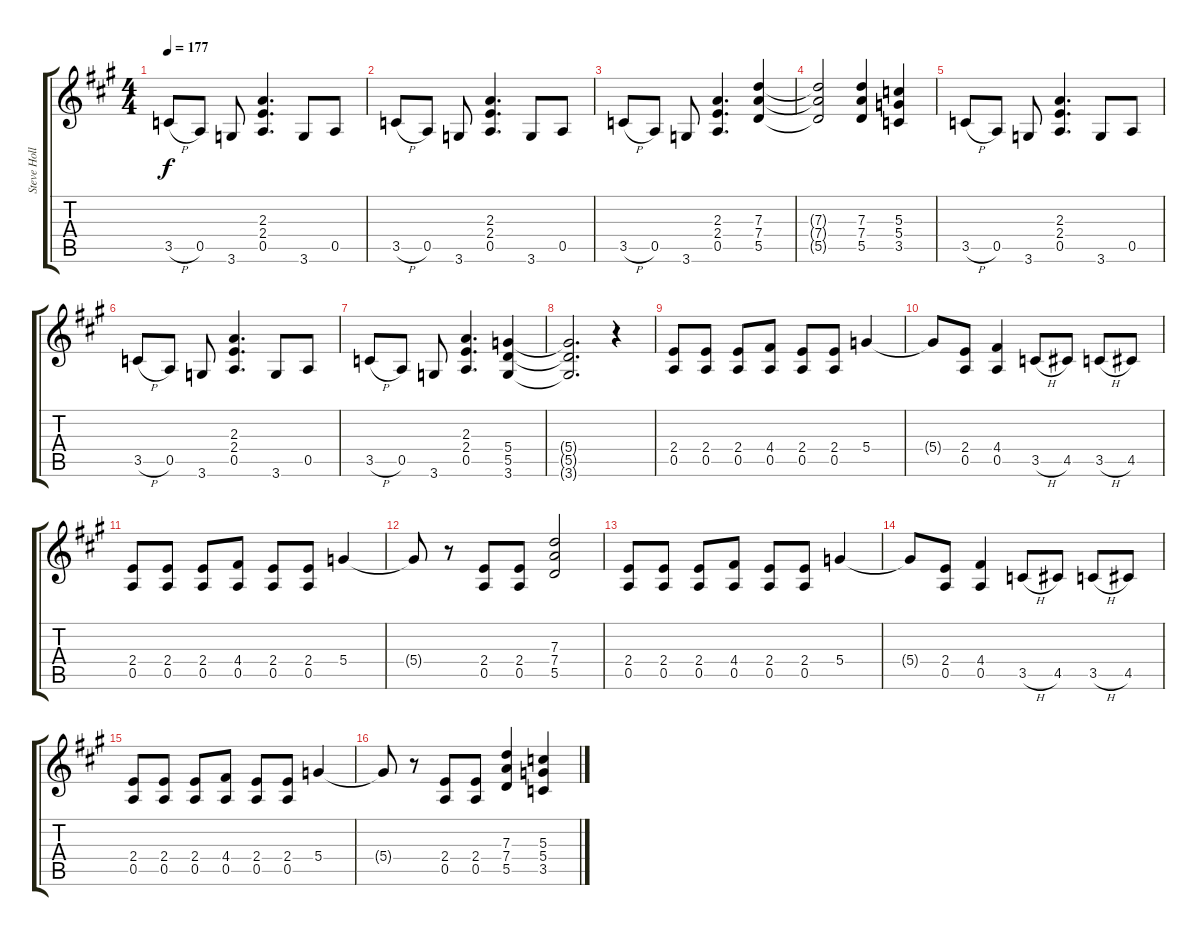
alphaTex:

\track ("Steve Holland Guitar" "Steve Holl") {instrument overdrivenguitar}
\staff {score tabs}
\tuning (E4 B3 G3 D3 A2 E2) {hide}
\ts (4 4)
\tempo 177
\clef g2
\ks a
3.5{h}.8{dy f} 0.5.8 3.6.8 (2.3 2.4 0.5).4{d} 3.6.8 0.5.8 |
3.5{h}.8 0.5.8 3.6.8 (2.3 2.4 0.5).4{d} 3.6.8 0.5.8 |
3.5{h}.8 0.5.8 3.6.8 (2.3 2.4 0.5).4{d} (7.3 7.4 5.5).4 |
(7.3{t} 7.4{t} 5.5{t}).2 (7.3 7.4 5.5).4 (5.3 5.4 3.5).4 |
3.5{h}.8 0.5.8 3.6.8 (2.3 2.4 0.5).4{d} 3.6.8 0.5.8 |
3.5{h}.8 0.5.8 3.6.8 (2.3 2.4 0.5).4{d} 3.6.8 0.5.8 |
3.5{h}.8 0.5.8 3.6.8 (2.3 2.4 0.5).4{d} (5.4 5.5 3.6).4 |
(5.4{t} 5.5{t} 3.6{t}).2{d} r.4 |
(2.4 0.5).8 (2.4 0.5).8 (2.4 0.5).8 (4.4 0.5).8 (2.4 0.5).8 (2.4 0.5).8 5.4.4 |
5.4{t}.8 (2.4 0.5).8 (4.4 0.5).4 3.5{h}.8 4.5.8 3.5{h}.8 4.5.8 |
(2.4 0.5).8 (2.4 0.5).8 (2.4 0.5).8 (4.4 0.5).8 (2.4 0.5).8 (2.4 0.5).8 5.4.4 |
5.4{t}.8 r.8 (2.4 0.5).8 (2.4 0.5).8 (7.3 7.4 5.5).2 |
(2.4 0.5).8 (2.4 0.5).8 (2.4 0.5).8 (4.4 0.5).8 (2.4 0.5).8 (2.4 0.5).8 5.4.4 |
5.4{t}.8 (2.4 0.5).8 (4.4 0.5).4 3.5{h}.8 4.5.8 3.5{h}.8 4.5.8 |
(2.4 0.5).8 (2.4 0.5).8 (2.4 0.5).8 (4.4 0.5).8 (2.4 0.5).8 (2.4 0.5).8 5.4.4 |
5.4{t}.8 r.8 (2.4 0.5).8 (2.4 0.5).8 (7.3 7.4 5.5).4 (5.3 5.4 3.5).4
